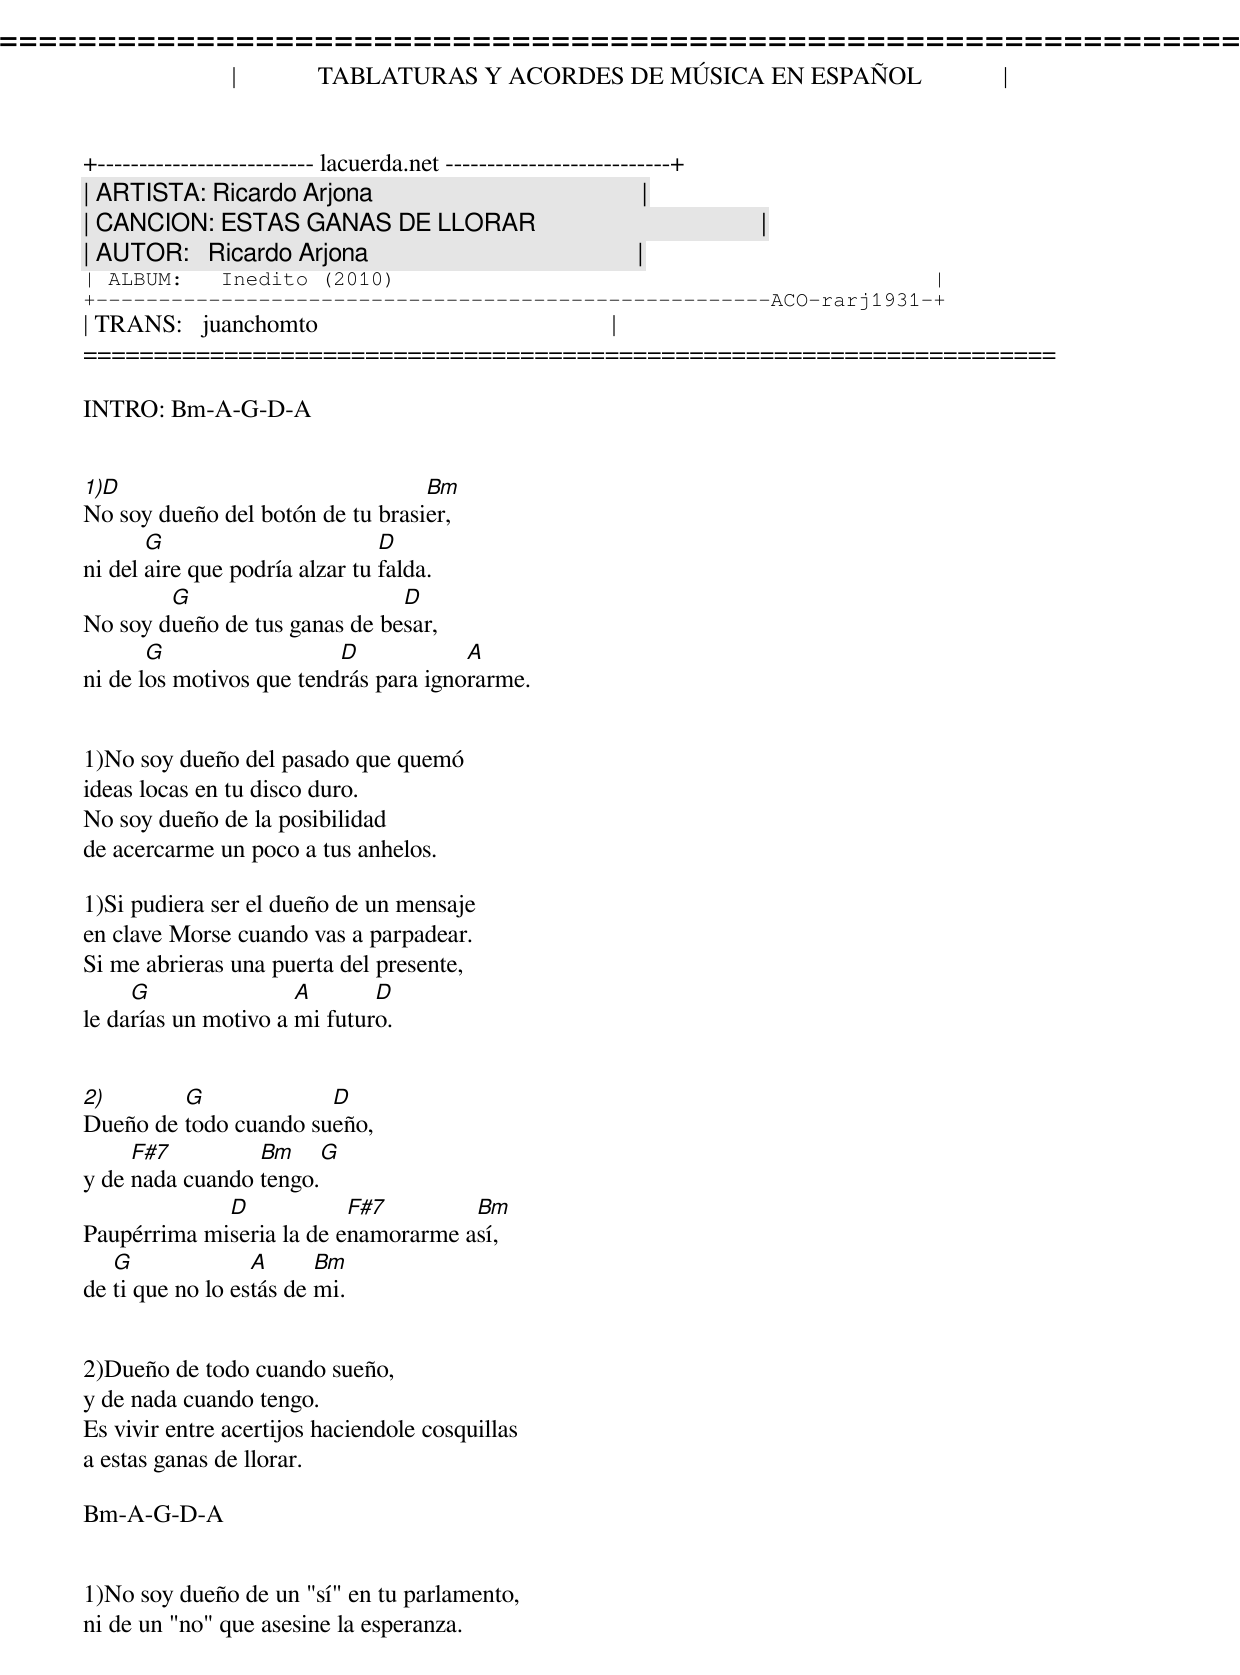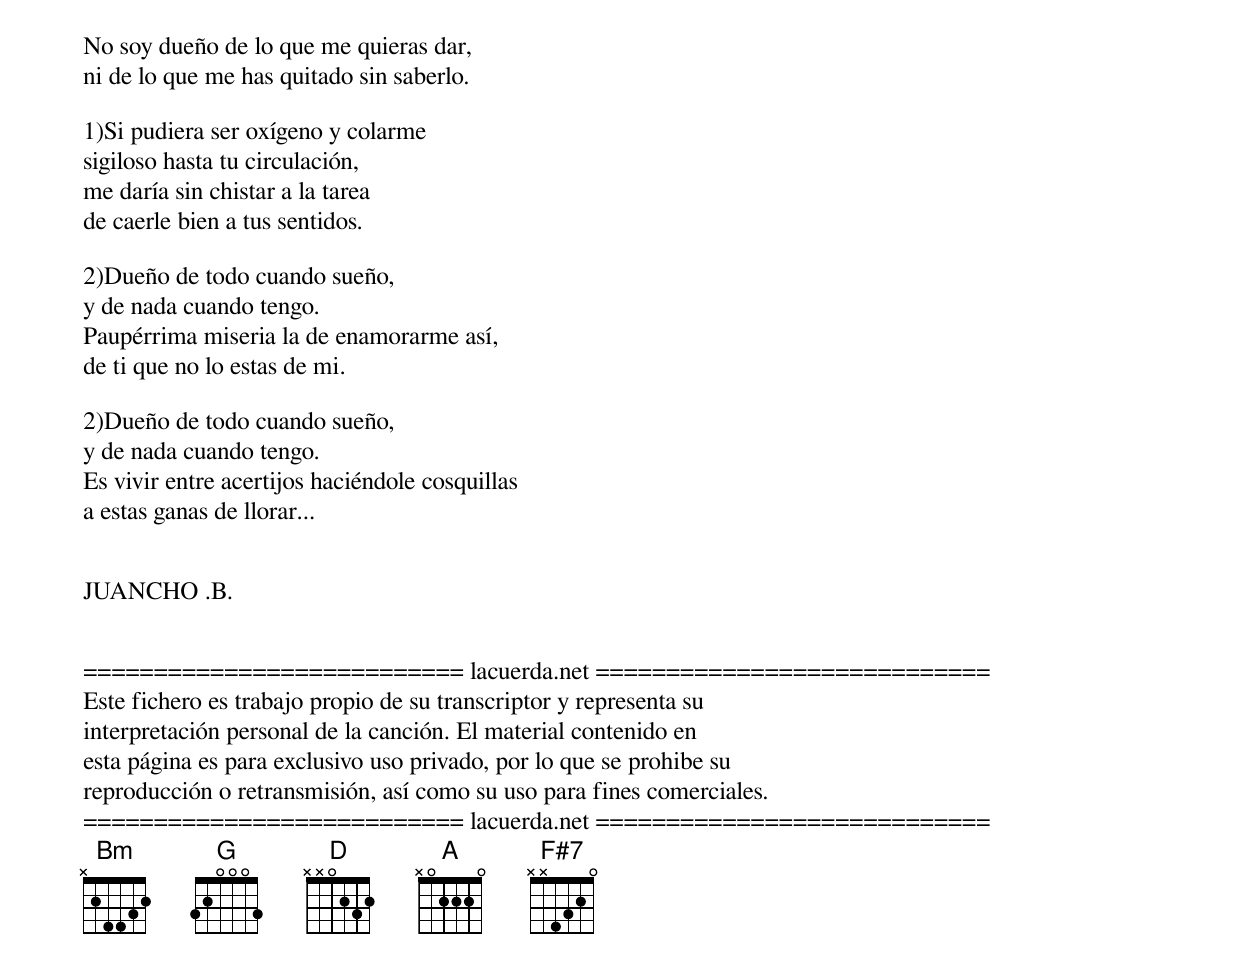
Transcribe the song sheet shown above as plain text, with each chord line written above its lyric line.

=====================================================================
|             TABLATURAS Y ACORDES DE MÚSICA EN ESPAÑOL             |
+-------------------------- lacuerda.net ---------------------------+
| ARTISTA: Ricardo Arjona                                           |
| CANCION: ESTAS GANAS DE LLORAR                                    |
| AUTOR:   Ricardo Arjona                                           |
| ALBUM:   Inedito (2010)                                           |
+------------------------------------------------------ACO-rarj1931-+
| TRANS:   juanchomto                                               |
=====================================================================

INTRO: Bm-A-G-D-A


1)D                               Bm
No soy dueño del botón de tu brasier,
       G                        D
ni del aire que podría alzar tu falda.
        G                      D
No soy dueño de tus ganas de besar,
       G                  D            A
ni de los motivos que tendrás para ignorarme.


1)No soy dueño del pasado que quemó
ideas locas en tu disco duro.
No soy dueño de la posibilidad
de acercarme un poco a tus anhelos.

1)Si pudiera ser el dueño de un mensaje
en clave Morse cuando vas a parpadear.
Si me abrieras una puerta del presente,
     G                A       D
le darías un motivo a mi futuro.


2)       G             D
Dueño de todo cuando sueño,
     F#7         Bm     G
y de nada cuando tengo.
             D            F#7        Bm
Paupérrima miseria la de enamorarme así,
   G              A      Bm
de ti que no lo estás de mi.


2)Dueño de todo cuando sueño,
y de nada cuando tengo.
Es vivir entre acertijos haciendole cosquillas
a estas ganas de llorar.

Bm-A-G-D-A


1)No soy dueño de un "sí" en tu parlamento,
ni de un "no" que asesine la esperanza.
No soy dueño de lo que me quieras dar,
ni de lo que me has quitado sin saberlo.

1)Si pudiera ser oxígeno y colarme
sigiloso hasta tu circulación,
me daría sin chistar a la tarea
de caerle bien a tus sentidos.

2)Dueño de todo cuando sueño,
y de nada cuando tengo.
Paupérrima miseria la de enamorarme así,
de ti que no lo estas de mi.

2)Dueño de todo cuando sueño,
y de nada cuando tengo.
Es vivir entre acertijos haciéndole cosquillas
a estas ganas de llorar...


JUANCHO .B.


=========================== lacuerda.net ============================
Este fichero es trabajo propio de su transcriptor y representa su
interpretación personal de la canción. El material contenido en
esta página es para exclusivo uso privado, por lo que se prohibe su
reproducción o retransmisión, así como su uso para fines comerciales.
=========================== lacuerda.net ============================
